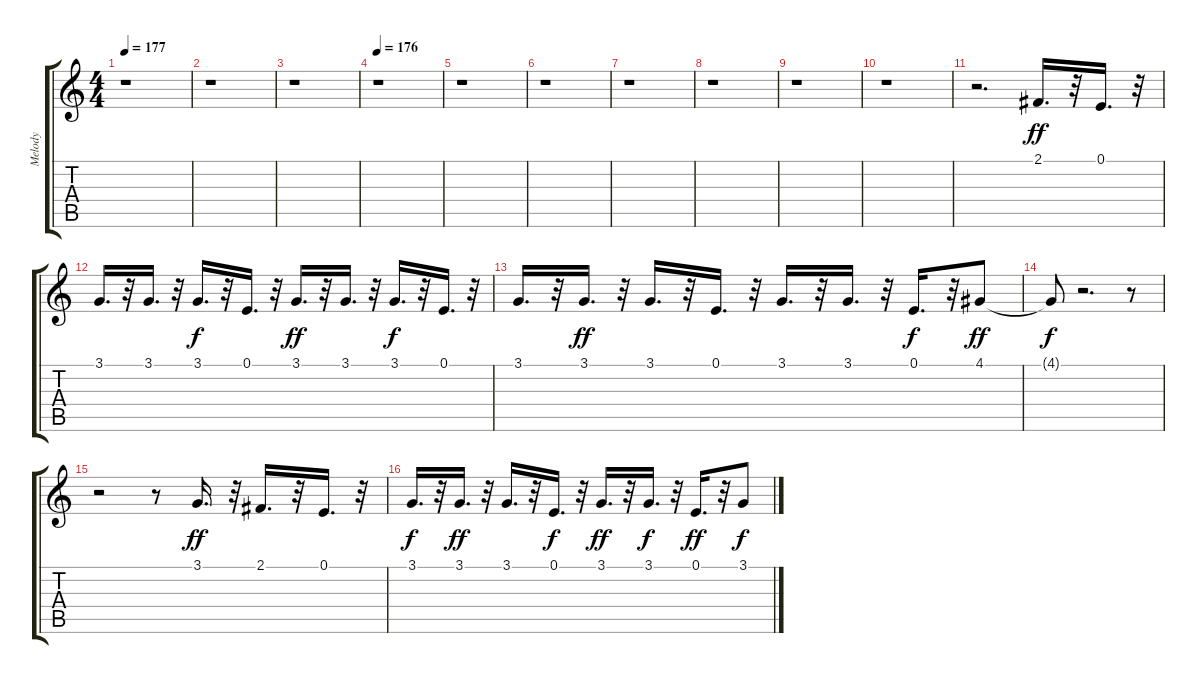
\track ("Melody" "Melody") {instrument lead3calliope}
\staff {score tabs}
\tuning (E4 B3 G3 D3 A2 E2) {hide}
\ts (4 4)
\tempo 177
\clef g2
\ks c
r.1{dy ff} |
r.1 |
r.1 |
\tempo 176
r.1 |
r.1 |
r.1 |
r.1 |
r.1 |
r.1 |
r.1 |
r.2{d} 2.1.16{d} r.32 0.1.16{d} r.32 |
3.1.16{d} r.32 3.1.16{d} r.32 3.1.16{d dy f} r.32 0.1.16{d} r.32 3.1.16{d dy ff} r.32 3.1.16{d} r.32 3.1.16{d dy f} r.32 0.1.16{d} r.32 |
3.1.16{d} r.32 3.1.16{d dy ff} r.32 3.1.16{d} r.32 0.1.16{d} r.32 3.1.16{d} r.32 3.1.16{d} r.32 0.1.16{d dy f} r.32 4.1.8{dy ff} |
4.1{t}.8{dy f} r.2{d} r.8 |
r.2 r.8 3.1.16{d dy ff} r.32 2.1.16{d} r.32 0.1.16{d} r.32 |
3.1.16{d dy f} r.32 3.1.16{d dy ff} r.32 3.1.16{d} r.32 0.1.16{d dy f} r.32 3.1.16{d dy ff} r.32 3.1.16{d dy f} r.32 0.1.16{d dy ff} r.32 3.1.8{dy f}
